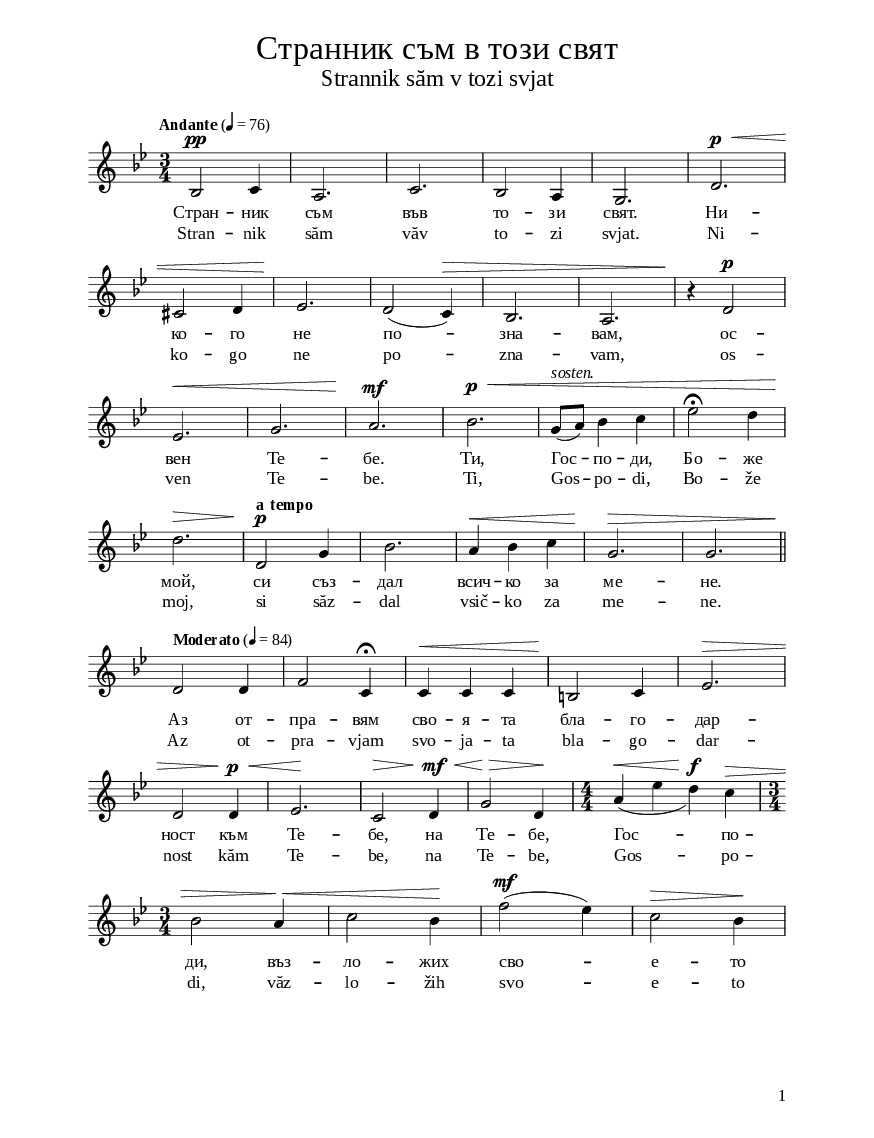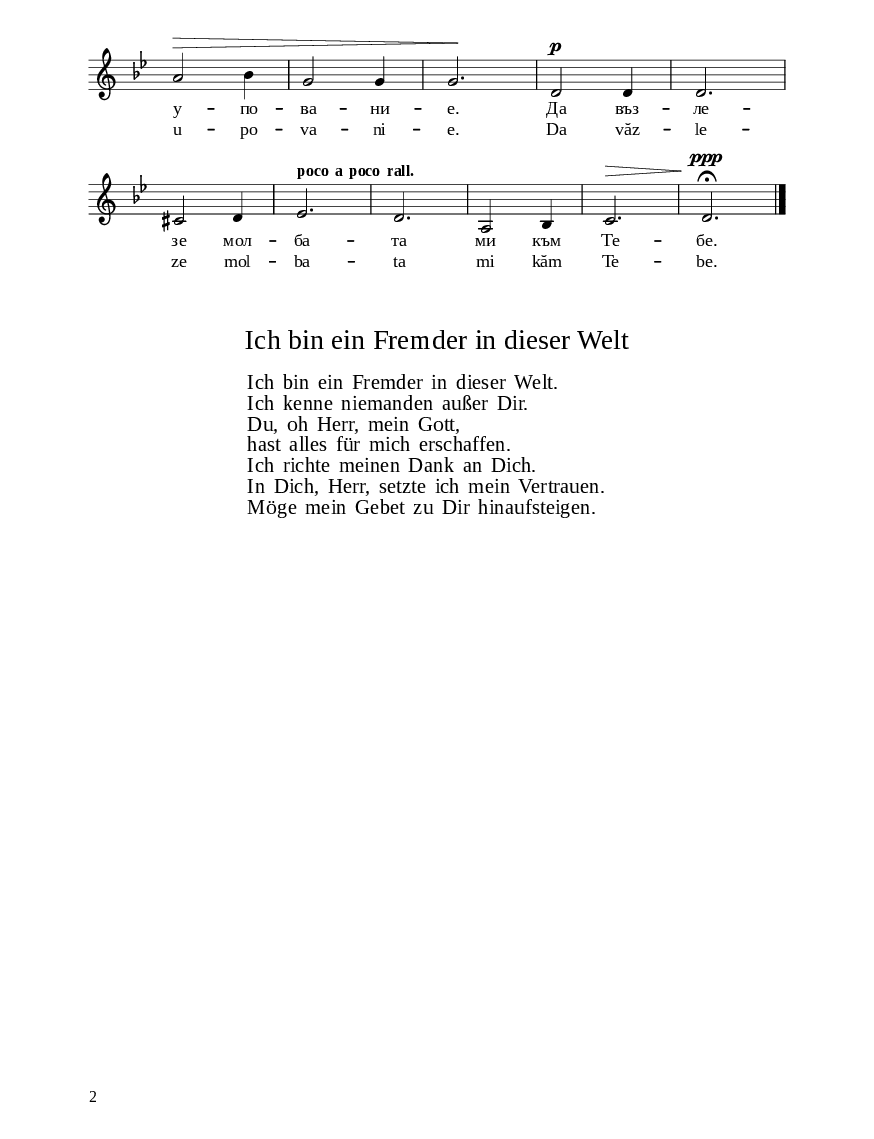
\version "2.24.2"

% include paper part and global functions
\include "include/globals.ily"

\bookpart {
  \label #'ref217
  \tocItem \markup "Странник съм в този свят – Strannik săm v tozi svjat "
  \include "include/bookpart-paper.ily"
  \score {
    \include "include/score-layout.ily"
    \new Voice \absolute {
      \clef treble
      \key g \minor
      \time 3/4
      \tempoFunc "Andante" 4 "76"
      \autoBeamOff
      bes2 ^\pp c'4 | % 2
      a2. | % 3
      c'2. | % 4
      bes2 a4 | % 5
      g2. | % 6
      d'2. ^\p ^\< \break | % 7
      cis'2 d'4 | % 8
      es'2. _\! | % 9
      d'2 ( c'4 ) ^\> |
      bes2. | % 11
      a2. | % 12
      r4 ^\! d'2 ^\p \break | % 13
      es'2. ^\< | % 14
      g'2. | % 15
      a'2. ^\! ^\mf | % 16
      bes'2. ^\p ^\< | % 17
      g'8^\markup{ \italic {sosten.} } ( [ a'8 ) ]
      bes'4 c''4 | % 18
      es''2 ^\fermata d''4 \break | % 19
      d''2. ^\! ^\> |
      d'2 ^\! ^\p ^\markup{ \bold {a tempo} } g'4 | % 21
      bes'2. | % 22
      a'4 ^\< bes'4 c''4 | % 23
      g'2. ^\! ^\> | % 24
      g'2. \bar "||"
      \break | % 25
      \tempoFunc "Moderato" 4 "84" | % 25
      d'2 ^\! d'4 | % 26
      f'2 c'4 ^\fermata | % 27
      c'4 ^\< c'4 c'4 | % 28
      b2 ^\! c'4 | % 29
      es'2. ^\> \break |
      d'2 \override Hairpin.to-barline = ##f d'4 _\! ^\p ^\< | % 31
      es'2. ^\! | % 32
      c'2  ^\> d'4 ^\! ^\mf ^\< | % 33
      g'2 ^\> d'4 ^\! | % 34
      \numericTimeSignature\time 4/4  | % 34
      \slurDown a'4 ( ^\! ^\< es''4 d''4 ) ^\! ^\f
      c''4 ^\> \break | % 35
      \time 3/4  | % 35
      bes'2 a'4 _\! ^\< | % 36
      c''2 bes'4  ^\! | % 37
      \slurUp f''2 ( ^\mf es''4 ) | % 38
      c''2 ^\> bes'4 ^\! \break | % 39
      a'2 ^\> bes'4 |
      g'2 g'4 | % 41
      g'2.  ^\! | % 42
      d'2 ^\p d'4 | % 43
      d'2. \break | % 44
      cis'2 d'4 | % 45
      es'2. ^\markup{ \bold {poco a poco rall.} } | % 46
      d'2. | % 47
      a2 bes4 | % 48
      \override Hairpin.Y-extent = #'(0 . 3)
      c'2. ^\>  % 49
      d'2. ^\fermata ^\ppp |
      \bar "|."
    }

    \addlyrics {
      Стран -- ник съм във то -- зи
      свят. Ни -- ко -- го не по --
      зна -- вам, ос -- вен Те -- бе. Ти,
      Гос -- по -- ди, Бо -- же мой,
      си съз -- дал всич -- ко за ме --
      не. Аз от -- пра -- вям сво -- я --
      та бла -- го -- дар -- ност към Те
      -- бе, на Те -- бе, Гос  --  по
      -- ди, въз -- ло -- жих сво -- е --
      то у -- по -- ва -- ни -- е. Да въз
      -- ле -- зе мол -- ба -- та ми към
      Те -- бе.}
      \addlyrics {
      Stran -- nik săm văv to -- zi
      svjat. Ni -- ko -- go ne po --
      zna -- vam, os -- ven Te -- be. Ti,
      Gos -- po -- di, Bo -- že moj,
      si săz -- dal vsič -- ko za me --
      ne. Az ot -- pra -- vjam svo -- ja --
      ta bla -- go -- dar -- nost kăm Te
      -- be, na Te -- be, Gos  --  po
      -- di, văz -- lo -- žih svo -- e --
      to u -- po -- va -- ni -- e. Da văz
      -- le -- ze mol -- ba -- ta mi kăm
      Te -- be.}

        \header {
          title = \titleFunc "Странник съм в този свят" "Strannik săm v tozi svjat"
        }

        \midi{}

      } % score

      \markup \empty-one
      % include foreign translation(s) of the song
      \markup \fill-line { \fontsize #deTitleFontSize "Ich bin ein Fremder in dieser Welt" }
\markup \null
\markup \null
\markup \fontsize #deCoupletFontSize {
  \hspace #14
  \override #`(baseline-skip . ,deCoupletBaselineSkip)

  \column {

\line { " "Ich bin ein Fremder in dieser Welt.}

\line { " "Ich kenne niemanden außer Dir. }

\line { " "Du, oh Herr, mein Gott,}

\line { " "hast alles für mich erschaffen. }

\line { " "Ich richte meinen Dank an Dich. }

\line { " "In Dich, Herr, setzte ich mein Vertrauen.}

\line { " "Möge mein Gebet zu Dir hinaufsteigen.}

  }
}


    } % bookpart
